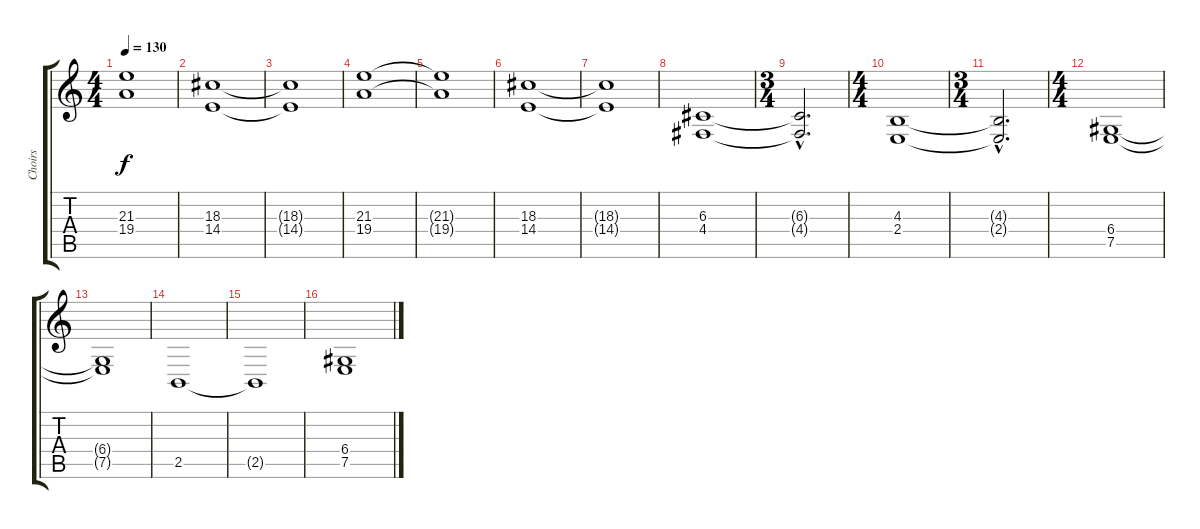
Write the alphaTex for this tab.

\track ("Choirs" "Choirs") {instrument pad4choir}
\staff {score tabs}
\tuning (E4 B3 G3 D3 A2 E2) {hide}
\ts (4 4)
\tempo 130
\clef g2
\ks c
(21.3{t} 19.4{t}).1{dy f} |
(18.3 14.4).1 |
(18.3{t} 14.4{t}).1 |
(21.3 19.4).1 |
(21.3{t} 19.4{t}).1 |
(18.3 14.4).1 |
(18.3{t} 14.4{t}).1 |
(6.3 4.4).1 |
\ts (3 4)
(6.3{hac t} 4.4{hac t}).2{d} |
\ts (4 4)
(4.3 2.4).1 |
\ts (3 4)
(4.3{hac t} 2.4{hac t}).2{d} |
\ts (4 4)
(6.4 7.5).1 |
(6.4{t} 7.5{t}).1 |
2.5.1 |
2.5{t}.1 |
(6.4 7.5).1
